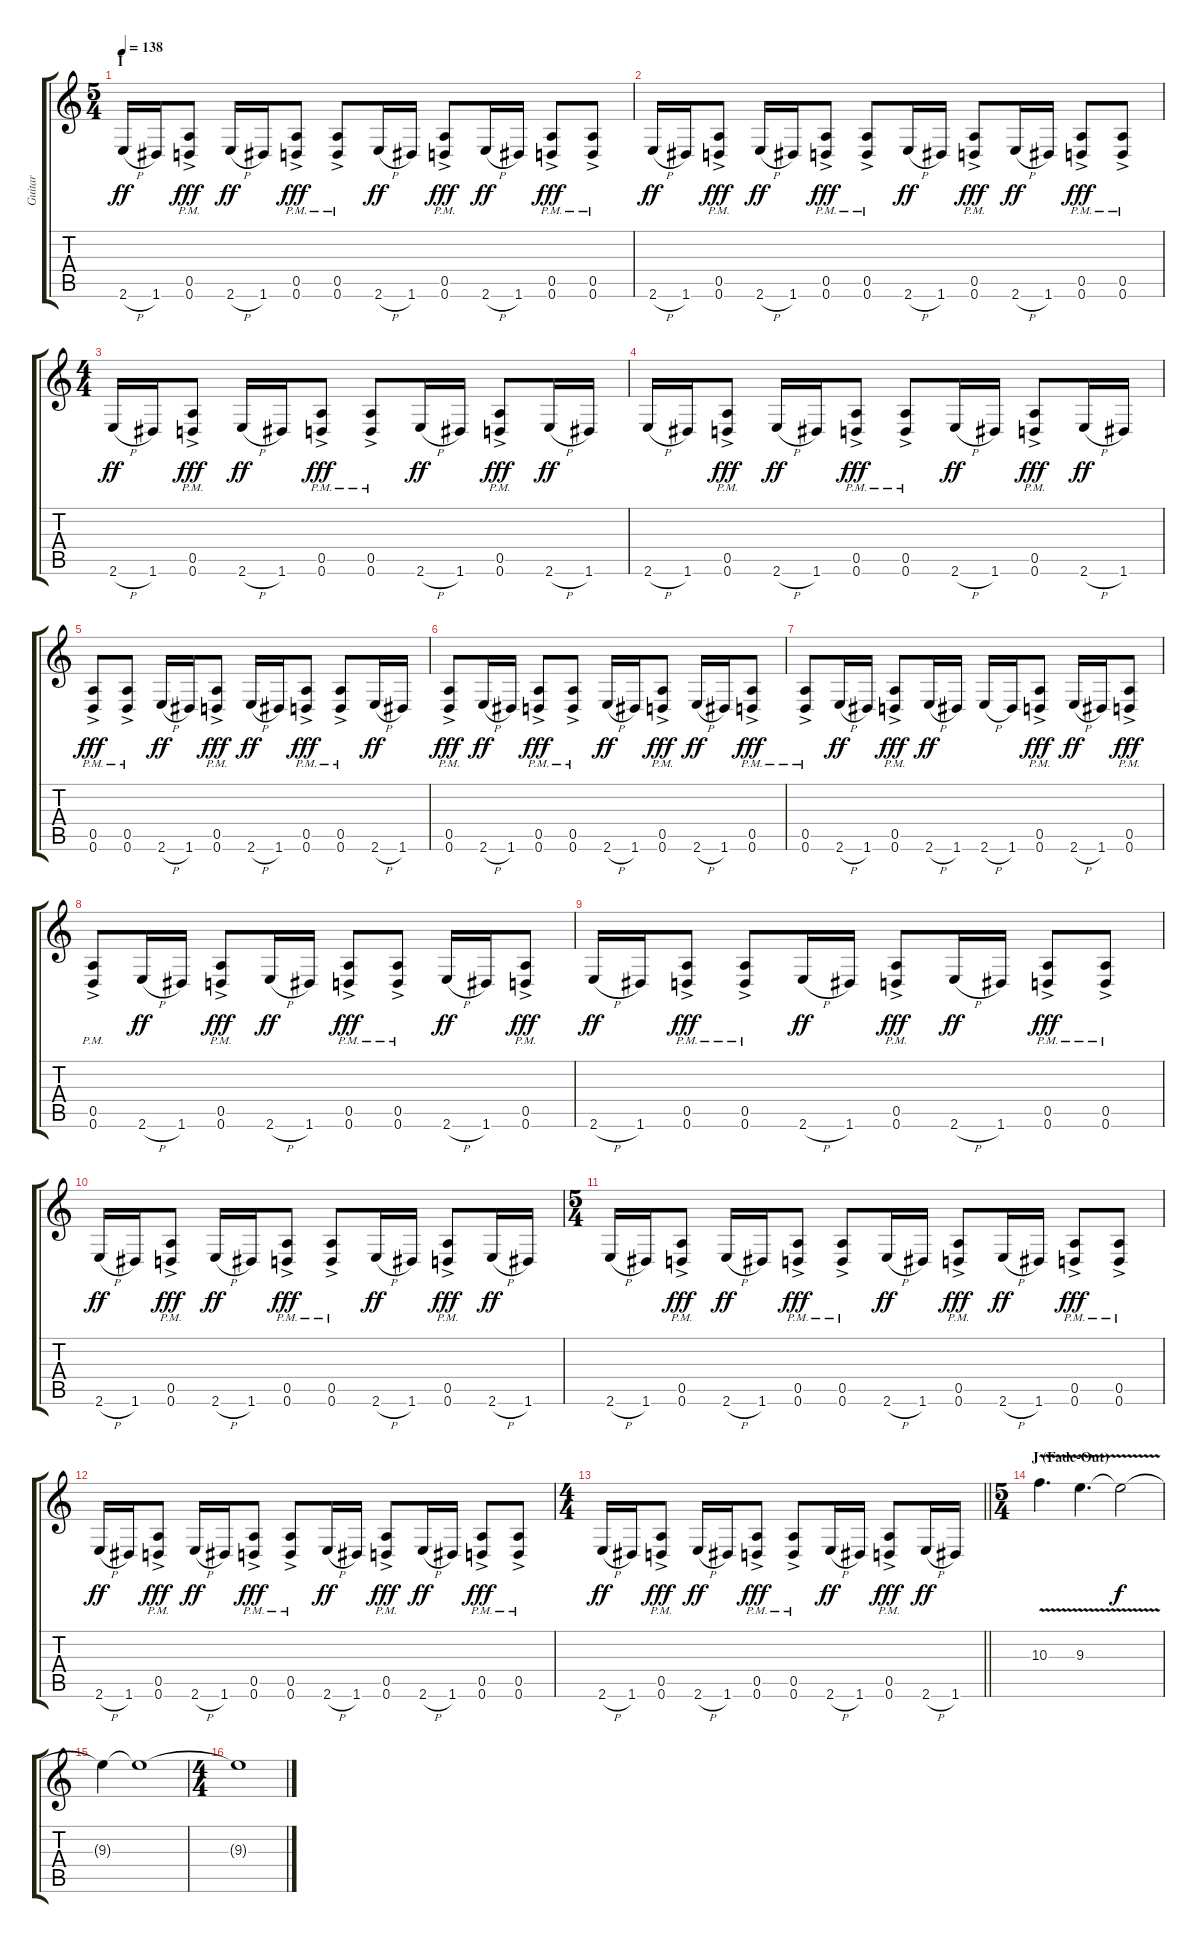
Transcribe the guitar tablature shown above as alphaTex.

\track ("Guitar" "Guitar") {instrument distortionguitar}
\staff {score tabs}
\tuning (E4 B3 G3 D3 A2 D2) {hide}
\ts (5 4)
\section ("" "I")
\tempo 138
\clef g2
\ks c
2.6{h}.16{dy ff instrument distortionguitar} 1.6.16 (0.5{ac pm} 0.6{ac pm}).8{dy fff} 2.6{h}.16{dy ff} 1.6.16 (0.5{ac pm} 0.6{ac pm}).8{dy fff} (0.5{ac pm} 0.6{ac pm}).8 2.6{h}.16{dy ff} 1.6.16 (0.5{ac pm} 0.6{ac pm}).8{dy fff} 2.6{h}.16{dy ff} 1.6.16 (0.5{ac pm} 0.6{ac pm}).8{dy fff} (0.5{ac pm} 0.6{ac pm}).8 |
2.6{h}.16{dy ff} 1.6.16 (0.5{ac pm} 0.6{ac pm}).8{dy fff} 2.6{h}.16{dy ff} 1.6.16 (0.5{ac pm} 0.6{ac pm}).8{dy fff} (0.5{ac pm} 0.6{ac pm}).8 2.6{h}.16{dy ff} 1.6.16 (0.5{ac pm} 0.6{ac pm}).8{dy fff} 2.6{h}.16{dy ff} 1.6.16 (0.5{ac pm} 0.6{ac pm}).8{dy fff} (0.5{ac pm} 0.6{ac pm}).8 |
\ts (4 4)
2.6{h}.16{dy ff} 1.6.16 (0.5{ac pm} 0.6{ac pm}).8{dy fff} 2.6{h}.16{dy ff} 1.6.16 (0.5{ac pm} 0.6{ac pm}).8{dy fff} (0.5{ac pm} 0.6{ac pm}).8 2.6{h}.16{dy ff} 1.6.16 (0.5{ac pm} 0.6{ac pm}).8{dy fff} 2.6{h}.16{dy ff} 1.6.16 |
2.6{h}.16 1.6.16 (0.5{ac pm} 0.6{ac pm}).8{dy fff} 2.6{h}.16{dy ff} 1.6.16 (0.5{ac pm} 0.6{ac pm}).8{dy fff} (0.5{ac pm} 0.6{ac pm}).8 2.6{h}.16{dy ff} 1.6.16 (0.5{ac pm} 0.6{ac pm}).8{dy fff} 2.6{h}.16{dy ff} 1.6.16 |
(0.5{ac pm} 0.6{ac pm}).8{dy fff} (0.5{ac pm} 0.6{ac pm}).8 2.6{h}.16{dy ff} 1.6.16 (0.5{ac pm} 0.6{ac pm}).8{dy fff} 2.6{h}.16{dy ff} 1.6.16 (0.5{ac pm} 0.6{ac pm}).8{dy fff} (0.5{ac pm} 0.6{ac pm}).8 2.6{h}.16{dy ff} 1.6.16 |
(0.5{ac pm} 0.6{ac pm}).8{dy fff} 2.6{h}.16{dy ff} 1.6.16 (0.5{ac pm} 0.6{ac pm}).8{dy fff} (0.5{ac pm} 0.6{ac pm}).8 2.6{h}.16{dy ff} 1.6.16 (0.5{ac pm} 0.6{ac pm}).8{dy fff} 2.6{h}.16{dy ff} 1.6.16 (0.5{ac pm} 0.6{ac pm}).8{dy fff} |
(0.5{ac pm} 0.6{ac pm}).8 2.6{h}.16{dy ff} 1.6.16 (0.5{ac pm} 0.6{ac pm}).8{dy fff} 2.6{h}.16{dy ff} 1.6.16 2.6{h}.16 1.6.16 (0.5{ac pm} 0.6{ac pm}).8{dy fff} 2.6{h}.16{dy ff} 1.6.16 (0.5{ac pm} 0.6{ac pm}).8{dy fff} |
(0.5{ac pm} 0.6{ac pm}).8 2.6{h}.16{dy ff} 1.6.16 (0.5{ac pm} 0.6{ac pm}).8{dy fff} 2.6{h}.16{dy ff} 1.6.16 (0.5{ac pm} 0.6{ac pm}).8{dy fff} (0.5{ac pm} 0.6{ac pm}).8 2.6{h}.16{dy ff} 1.6.16 (0.5{ac pm} 0.6{ac pm}).8{dy fff} |
2.6{h}.16{dy ff} 1.6.16 (0.5{ac pm} 0.6{ac pm}).8{dy fff} (0.5{ac pm} 0.6{ac pm}).8 2.6{h}.16{dy ff} 1.6.16 (0.5{ac pm} 0.6{ac pm}).8{dy fff} 2.6{h}.16{dy ff} 1.6.16 (0.5{ac pm} 0.6{ac pm}).8{dy fff} (0.5{ac pm} 0.6{ac pm}).8 |
2.6{h}.16{dy ff} 1.6.16 (0.5{ac pm} 0.6{ac pm}).8{dy fff} 2.6{h}.16{dy ff} 1.6.16 (0.5{ac pm} 0.6{ac pm}).8{dy fff} (0.5{ac pm} 0.6{ac pm}).8 2.6{h}.16{dy ff} 1.6.16 (0.5{ac pm} 0.6{ac pm}).8{dy fff} 2.6{h}.16{dy ff} 1.6.16 |
\ts (5 4)
2.6{h}.16 1.6.16 (0.5{ac pm} 0.6{ac pm}).8{dy fff} 2.6{h}.16{dy ff} 1.6.16 (0.5{ac pm} 0.6{ac pm}).8{dy fff} (0.5{ac pm} 0.6{ac pm}).8 2.6{h}.16{dy ff} 1.6.16 (0.5{ac pm} 0.6{ac pm}).8{dy fff} 2.6{h}.16{dy ff} 1.6.16 (0.5{ac pm} 0.6{ac pm}).8{dy fff} (0.5{ac pm} 0.6{ac pm}).8 |
2.6{h}.16{dy ff} 1.6.16 (0.5{ac pm} 0.6{ac pm}).8{dy fff} 2.6{h}.16{dy ff} 1.6.16 (0.5{ac pm} 0.6{ac pm}).8{dy fff} (0.5{ac pm} 0.6{ac pm}).8 2.6{h}.16{dy ff} 1.6.16 (0.5{ac pm} 0.6{ac pm}).8{dy fff} 2.6{h}.16{dy ff} 1.6.16 (0.5{ac pm} 0.6{ac pm}).8{dy fff} (0.5{ac pm} 0.6{ac pm}).8 |
\ts (4 4)
\barLineRight lightlight
2.6{h}.16{dy ff} 1.6.16 (0.5{ac pm} 0.6{ac pm}).8{dy fff} 2.6{h}.16{dy ff} 1.6.16 (0.5{ac pm} 0.6{ac pm}).8{dy fff} (0.5{ac pm} 0.6{ac pm}).8 2.6{h}.16{dy ff} 1.6.16 (0.5{ac pm} 0.6{ac pm}).8{dy fff} 2.6{h}.16{dy ff} 1.6.16 |
\ts (5 4)
\section ("" "J (Fade-Out)")
10.3{v}.4{d volume 10} 9.3{v}.4{d} 9.3{t}.2{dy f} |
9.3{t}.4 9.3{t}.1 |
\ts (4 4)
9.3{t}.1
